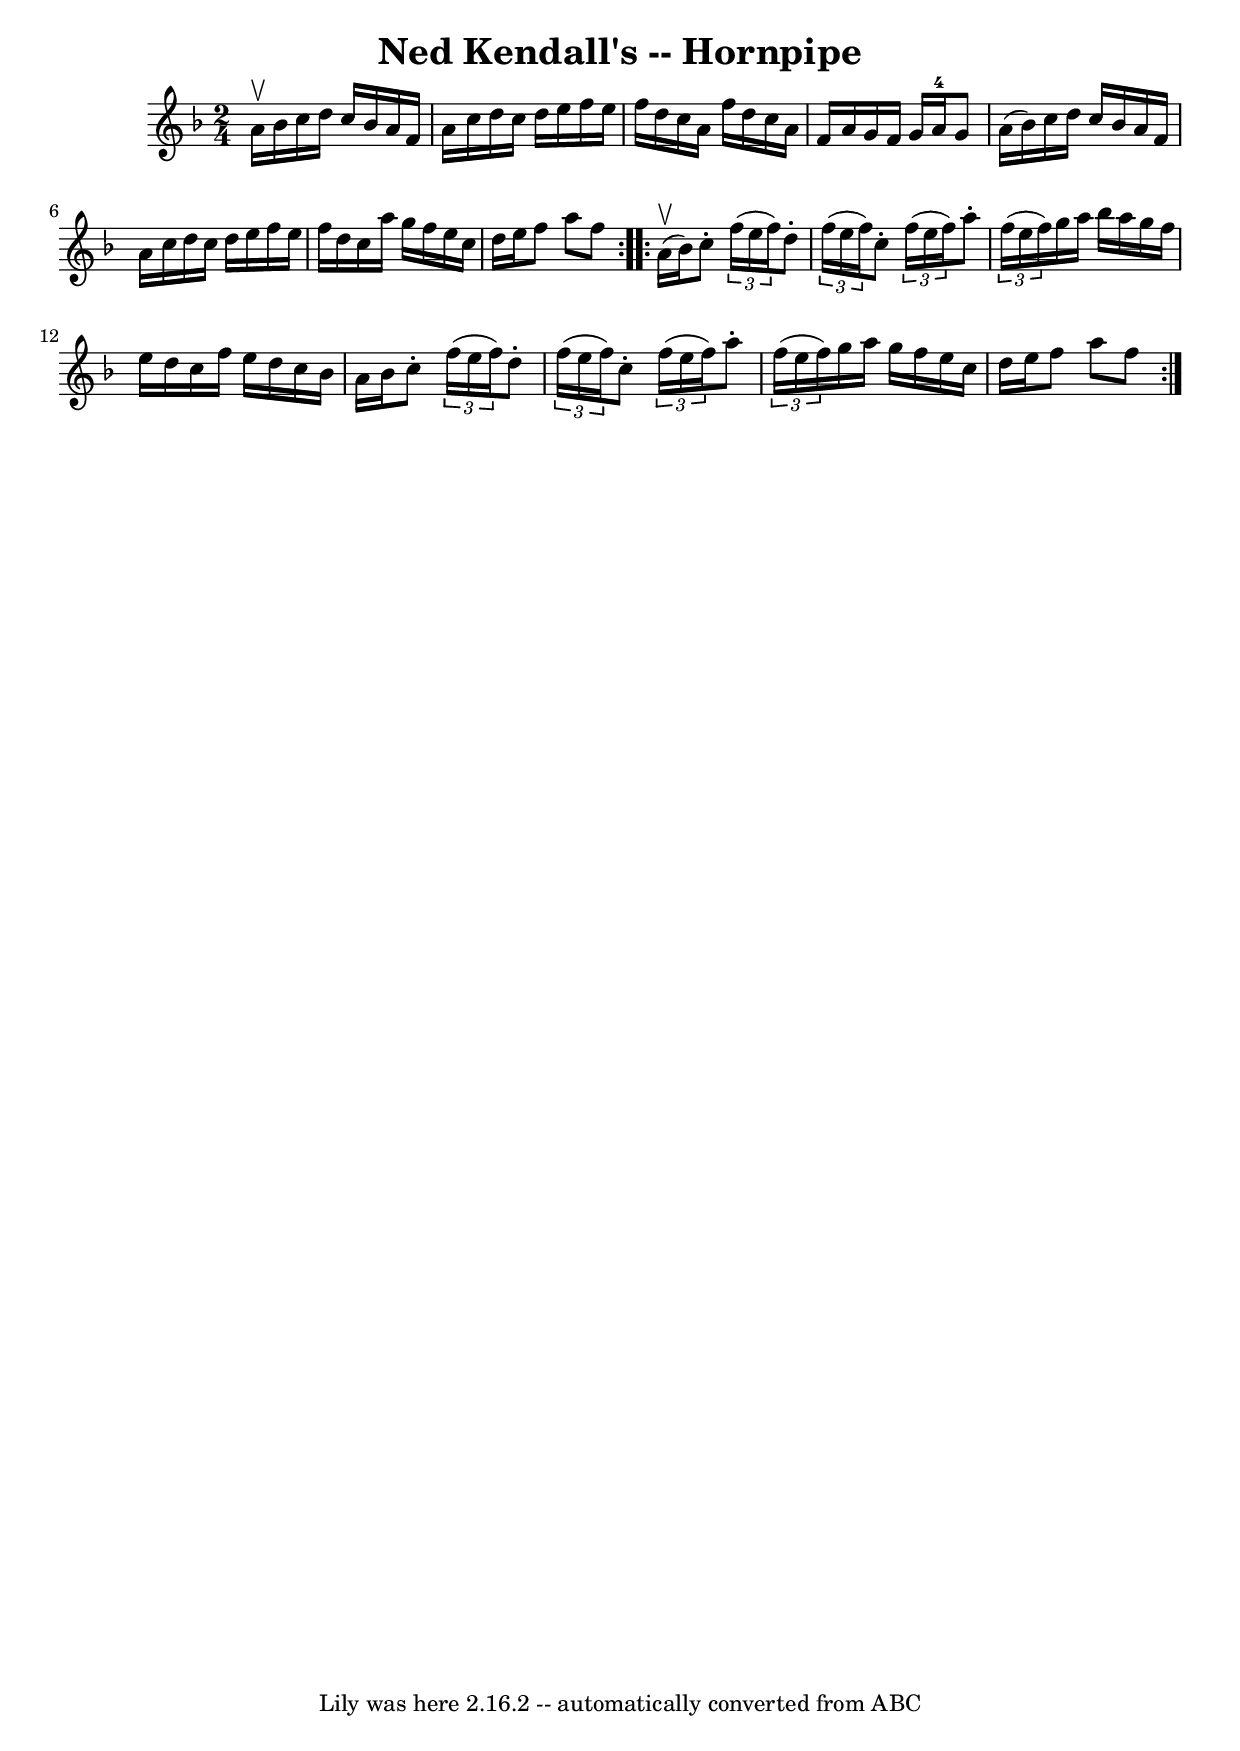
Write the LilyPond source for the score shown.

\version "2.16.2"
\include "Mammoth.ily"
\header {
  %% book = "Cole's 1000 Fiddle Tunes"
  crossRefNumber = "1"
  footnotes = ""
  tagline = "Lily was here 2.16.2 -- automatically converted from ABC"
  title = "Ned Kendall's -- Hornpipe"

}
voicedefault =  {



  \repeat volta 2 {

    \time 2/4 
    \key f \major
    a'16^\upbow bes'16  |
    c''16 d''16    
    c''16 bes'16 a'16 f'16 a'16 c''16  |
    d''16 c''16    
    d''16 e''16 f''16 e''16 f''16 d''16  |
    c''16 a'16    
    f''16 d''16 c''16 a'16 f'16 a'16  |
    g'16 f'16    
    g'16 a'16-4 g'8 a'16 (bes'16) |
    c''16 d''16    
    c''16 bes'16 a'16 f'16 a'16 c''16  |
    d''16 c''16    
    d''16 e''16 f''16 e''16 f''16 d''16  |
    c''16 a''16   
    g''16 f''16 e''16 c''16 d''16 e''16  |
    f''8 a''8    
    f''8  
  }     
  \repeat volta 2 {
    a'16 (^\upbow bes'16) |
    c''8-. 
    \times 2/3 { f''16 (e''16 f''16) 
	       } d''8-.   \times 2/3 {   
		 f''16 (e''16 f''16) 
	       } |
    c''8-.   \times 2/3 { f''16 (
			   e''16 f''16) 
			 } a''8-.   \times 2/3 { f''16 (e''16 f''16) 
						}  |
    g''16 a''16 bes''16 a''16 g''16 f''16 e''16    
    d''16  |
    c''16 f''16 e''16 d''16 c''16 bes'16 a'16   
    bes'16  |
    c''8-.   \times 2/3 { f''16 (e''16 f''16) 
			 }   
    d''8-.   \times 2/3 { f''16 (e''16 f''16) 
			 } |
    c''8-.   
    \times 2/3 { f''16 (e''16 f''16) 
	       } a''8-.   \times 2/3 { f''16 
					(e''16 f''16) 
				      } |
    g''16 a''16 g''16 f''16 e''16   
    c''16 d''16 e''16  |
    f''8 a''8 f''8  
  }   

}

\score{
  <<

    \context Staff="default"
    {
      \voicedefault 
      
    }

  >>
  \layout {
    
  }
  \midi {
  }

}
